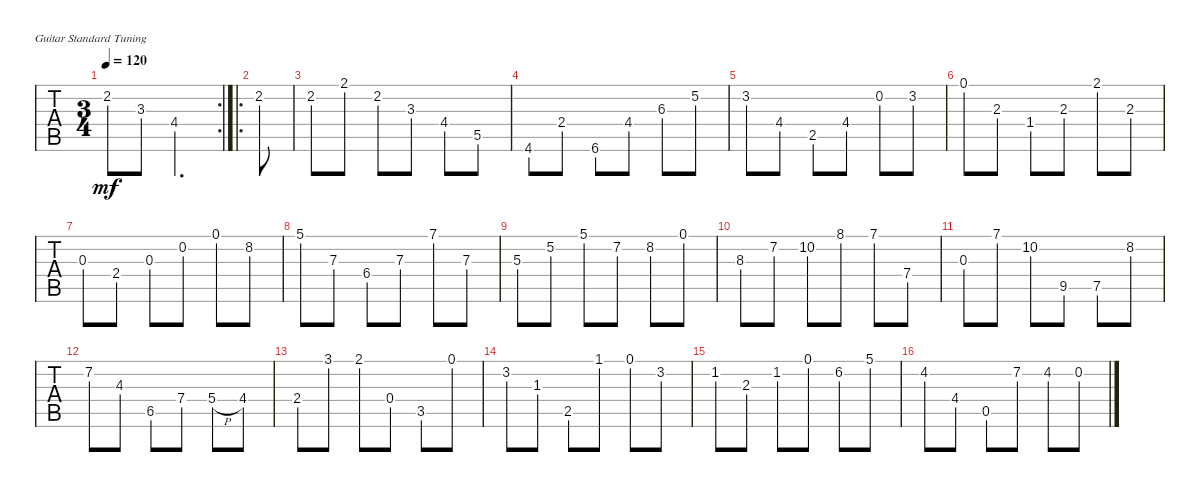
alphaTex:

\defaultSystemsLayout 4
\bracketExtendMode groupsimilarinstruments
\singleTrackTrackNamePolicy hidden
\multiTrackTrackNamePolicy hidden
\firstSystemTrackNameOrientation horizontal
\otherSystemsTrackNameOrientation horizontal
\track ("Steel Guitar" "S-Gt") {instrument acousticguitarsteel}
\staff {tabs}
\tuning (E4 B3 G3 D3 A2 E2)
\rc 2
\ts (3 4)
\tempo 120
\clef g2
\ks d
2.2.8{dy mf} 3.3.8 4.4.4{d} |
\ro
2.2.8 |
2.2.8 2.1.8 2.2.8 3.3.8 4.4.8 5.5.8 |
4.6.8 2.4.8 6.6.8 4.4.8 6.3.8 5.2.8 |
3.2.8 4.4.8 2.5.8 4.4.8 0.2.8 3.2.8 |
0.1.8 2.3.8 1.4.8 2.3.8 2.1.8 2.3.8 |
0.3.8 2.4.8 0.3.8 0.2.8 0.1.8 8.2.8 |
5.1.8 7.3.8 6.4.8 7.3.8 7.1.8 7.3.8 |
5.3.8 5.2.8 5.1.8 7.2.8 8.2.8 0.1.8 |
8.3.8 7.2.8 10.2.8 8.1.8 7.1.8 7.4.8 |
0.3.8 7.1.8 10.2.8 9.5.8 7.5.8 8.2.8 |
7.2.8 4.3.8 6.5.8 7.4.8 5.4{h}.8 4.4.8 |
2.4.8 3.1.8 2.1.8 0.4.8 3.5.8 0.1.8 |
3.2.8 1.3.8 2.5.8 1.1.8 0.1.8 3.2.8 |
1.2.8 2.3.8 1.2.8 0.1.8 6.2.8 5.1.8 |
4.2.8 4.4.8 0.5.8 7.2.8 4.2.8 0.2.8
